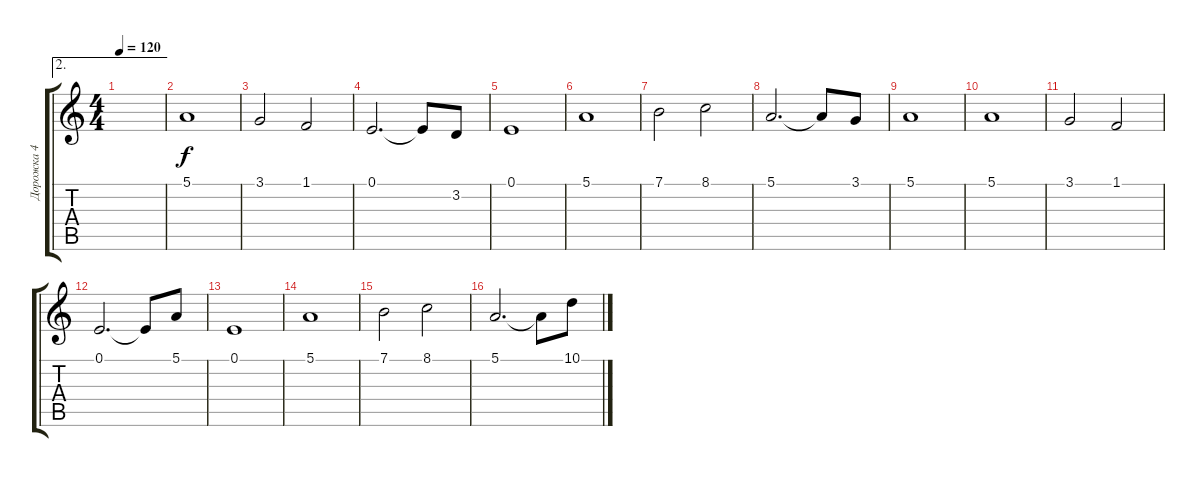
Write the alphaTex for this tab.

\track ("Дорожка 4" "Дорожка 4") {instrument lead2sawtooth}
\staff {score tabs}
\tuning (E4 B3 G3 D3 A2 E2) {hide}
\ae 2
\ts (4 4)
\tempo 120
\clef g2
\ks c
|
5.1.1 |
3.1.2 1.1.2 |
0.1.2{d} 0.1{t}.8 3.2.8 |
0.1.1 |
5.1.1 |
7.1.2 8.1.2 |
5.1.2{d} 5.1{t}.8 3.1.8 |
5.1.1 |
5.1.1 |
3.1.2 1.1.2 |
0.1.2{d} 0.1{t}.8 5.1.8 |
0.1.1 |
5.1.1 |
7.1.2 8.1.2 |
5.1.2{d} 5.1{t}.8 10.1.8
